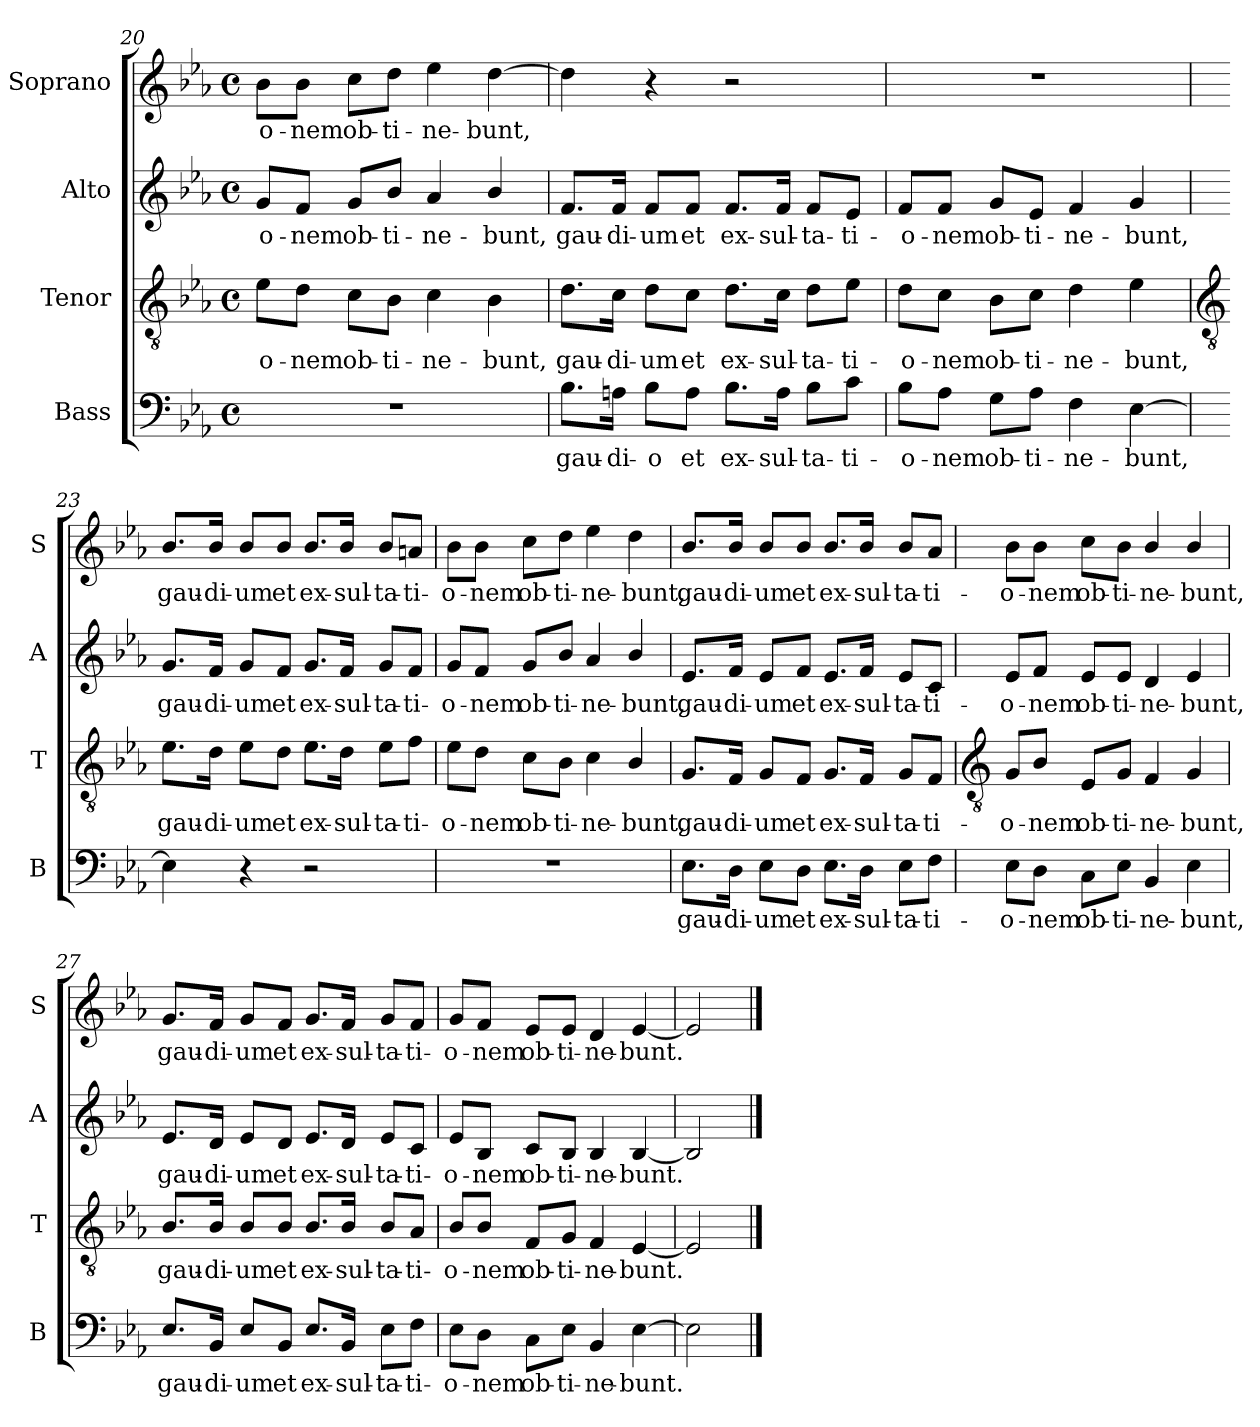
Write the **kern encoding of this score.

**kern	**text	**kern	**text	**kern	**text	**kern	**text
*part4	*part4	*part3	*part3	*part2	*part2	*part1	*part1
*staff4	*staff4	*staff3	*staff3	*staff2	*staff2	*staff1	*staff1
*I"Bass	*	*I"Tenor	*	*I"Alto	*	*I"Soprano	*
*I'B	*	*I'T	*	*I'A	*	*I'S	*
!!LO:LB:g=z
*clefF4	*	*clefGv2	*	*clefG2	*	*clefG2	*
*k[b-e-a-]	*	*k[b-e-a-]	*	*k[b-e-a-]	*	*k[b-e-a-]	*
*E-:	*	*E-:	*	*E-:	*	*E-:	*
*M4/4	*	*M4/4	*	*M4/4	*	*M4/4	*
*met(c)	*	*met(c)	*	*met(c)	*	*met(c)	*
=20	=20	=20	=20	=20	=20	=20	=20
!	!	!	!LO:LY:b	!	!LO:LY:b	!	!LO:LY:b
1r	.	8e-\L	-o-	8g/L	-o-	8b-\L	-o-
!	!	!	!LO:LY:b	!	!LO:LY:b	!	!LO:LY:b
.	.	8d\J	-nem	8f/J	-nem	8b-\J	-nem
!	!	!	!LO:LY:b	!	!LO:LY:b	!	!LO:LY:b
.	.	8c\L	ob-	8g/L	ob-	8cc\L	ob-
!	!	!	!LO:LY:b	!	!LO:LY:b	!	!LO:LY:b
.	.	8B-\J	-ti-	8b-/J	-ti-	8dd\J	-ti-
!	!	!	!LO:LY:b	!	!LO:LY:b	!	!LO:LY:b
.	.	4c	-ne-	4a-	-ne-	4ee-	-ne-
!	!	!	!LO:LY:b	!	!LO:LY:b	!	!LO:LY:b
.	.	4B-	-bunt,	4b-/	-bunt,	[4dd	-bunt,
=21	=21	=21	=21	=21	=21	=21	=21
!	!LO:LY:b	!	!LO:LY:b	!	!LO:LY:b	!	!
8.B-\L	gau-	8.d\L	gau-	8.f/L	gau-	4dd]	.
!	!LO:LY:b	!	!LO:LY:b	!	!LO:LY:b	!	!
16An\Jk	-di-	16c\Jk	-di-	16f/Jk	-di-	.	.
!	!LO:LY:b	!	!LO:LY:b	!	!LO:LY:b	!	!
8B-\L	-o	8d\L	-um	8f/L	-um	4r	.
!	!LO:LY:b	!	!LO:LY:b	!	!LO:LY:b	!	!
8A\J	et	8c\J	et	8f/J	et	.	.
!	!LO:LY:b	!	!LO:LY:b	!	!LO:LY:b	!	!
8.B-\L	ex-	8.d\L	ex-	8.f/L	ex-	2r	.
!	!LO:LY:b	!	!LO:LY:b	!	!LO:LY:b	!	!
16A\Jk	-sul-	16c\Jk	-sul-	16f/Jk	-sul-	.	.
!	!LO:LY:b	!	!LO:LY:b	!	!LO:LY:b	!	!
8B-\L	-ta-	8d\L	-ta-	8f/L	-ta-	.	.
!	!LO:LY:b	!	!LO:LY:b	!	!LO:LY:b	!	!
8c\J	-ti-	8e-\J	-ti-	8e-/J	-ti-	.	.
=22	=22	=22	=22	=22	=22	=22	=22
!	!LO:LY:b	!	!LO:LY:b	!	!LO:LY:b	!	!
8B-\L	-o-	8d\L	-o-	8f/L	-o-	1r	.
!	!LO:LY:b	!	!LO:LY:b	!	!LO:LY:b	!	!
8A-\J	-nem	8c\J	-nem	8f/J	-nem	.	.
!	!LO:LY:b	!	!LO:LY:b	!	!LO:LY:b	!	!
8G\L	ob-	8B-\L	ob-	8g/L	ob-	.	.
!	!LO:LY:b	!	!LO:LY:b	!	!LO:LY:b	!	!
8A-\J	-ti-	8c\J	-ti-	8e-/J	-ti-	.	.
!	!LO:LY:b	!	!LO:LY:b	!	!LO:LY:b	!	!
4F	-ne-	4d	-ne-	4f	-ne-	.	.
!	!LO:LY:b	!	!LO:LY:b	!	!LO:LY:b	!	!
[4E-	-bunt,	4e-	-bunt,	4g	-bunt,	.	.
!!LO:LB:g=z
=23	=23	=23	=23	=23	=23	=23	=23
*	*	*clefGv2	*	*	*	*	*
!	!	!	!LO:LY:b	!	!LO:LY:b	!	!LO:LY:b
4E-]	.	8.e-\L	gau-	8.g/L	gau-	8.b-/L	gau-
!	!	!	!LO:LY:b	!	!LO:LY:b	!	!LO:LY:b
.	.	16d\Jk	-di-	16f/Jk	-di-	16b-/Jk	-di-
!	!	!	!LO:LY:b	!	!LO:LY:b	!	!LO:LY:b
4r	.	8e-\L	-um	8g/L	-um	8b-/L	-um
!	!	!	!LO:LY:b	!	!LO:LY:b	!	!LO:LY:b
.	.	8d\J	et	8f/J	et	8b-/J	et
!	!	!	!LO:LY:b	!	!LO:LY:b	!	!LO:LY:b
2r	.	8.e-\L	ex-	8.g/L	ex-	8.b-/L	ex-
!	!	!	!LO:LY:b	!	!LO:LY:b	!	!LO:LY:b
.	.	16d\Jk	-sul-	16f/Jk	-sul-	16b-/Jk	-sul-
!	!	!	!LO:LY:b	!	!LO:LY:b	!	!LO:LY:b
.	.	8e-\L	-ta-	8g/L	-ta-	8b-/L	-ta-
!	!	!	!LO:LY:b	!	!LO:LY:b	!	!LO:LY:b
.	.	8f\J	-ti-	8f/J	-ti-	8an/J	-ti-
=24	=24	=24	=24	=24	=24	=24	=24
!	!	!	!LO:LY:b	!	!LO:LY:b	!	!LO:LY:b
1r	.	8e-\L	-o-	8g/L	-o-	8b-\L	-o-
!	!	!	!LO:LY:b	!	!LO:LY:b	!	!LO:LY:b
.	.	8d\J	-nem	8f/J	-nem	8b-\J	-nem
!	!	!	!LO:LY:b	!	!LO:LY:b	!	!LO:LY:b
.	.	8c\L	ob-	8g/L	ob-	8cc\L	ob-
!	!	!	!LO:LY:b	!	!LO:LY:b	!	!LO:LY:b
.	.	8B-\J	-ti-	8b-/J	-ti-	8dd\J	-ti-
!	!	!	!LO:LY:b	!	!LO:LY:b	!	!LO:LY:b
.	.	4c	-ne-	4a-	-ne-	4ee-	-ne-
!	!	!	!LO:LY:b	!	!LO:LY:b	!	!LO:LY:b
.	.	4B-/	-bunt,	4b-/	-bunt,	4dd	-bunt,
=25	=25	=25	=25	=25	=25	=25	=25
!	!LO:LY:b	!	!LO:LY:b	!	!LO:LY:b	!	!LO:LY:b
8.E-\L	gau-	8.G/L	gau-	8.e-/L	gau-	8.b-/L	gau-
!	!LO:LY:b	!	!LO:LY:b	!	!LO:LY:b	!	!LO:LY:b
16D\Jk	-di-	16F/Jk	-di-	16f/Jk	-di-	16b-/Jk	-di-
!	!LO:LY:b	!	!LO:LY:b	!	!LO:LY:b	!	!LO:LY:b
8E-\L	-um	8G/L	-um	8e-/L	-um	8b-/L	-um
!	!LO:LY:b	!	!LO:LY:b	!	!LO:LY:b	!	!LO:LY:b
8D\J	et	8F/J	et	8f/J	et	8b-/J	et
!	!LO:LY:b	!	!LO:LY:b	!	!LO:LY:b	!	!LO:LY:b
8.E-\L	ex-	8.G/L	ex-	8.e-/L	ex-	8.b-/L	ex-
!	!LO:LY:b	!	!LO:LY:b	!	!LO:LY:b	!	!LO:LY:b
16D\Jk	-sul-	16F/Jk	-sul-	16f/Jk	-sul-	16b-/Jk	-sul-
!	!LO:LY:b	!	!LO:LY:b	!	!LO:LY:b	!	!LO:LY:b
8E-\L	-ta-	8G/L	-ta-	8e-/L	-ta-	8b-/L	-ta-
!	!LO:LY:b	!	!LO:LY:b	!	!LO:LY:b	!	!LO:LY:b
8F\J	-ti-	8F/J	-ti-	8c/J	-ti-	8a-/J	-ti-
!!LO:LB:g=z
=26	=26	=26	=26	=26	=26	=26	=26
*	*	*clefGv2	*	*	*	*	*
!	!LO:LY:b	!	!LO:LY:b	!	!LO:LY:b	!	!LO:LY:b
8E-\L	-o-	8G/L	-o-	8e-/L	-o-	8b-\L	-o-
!	!LO:LY:b	!	!LO:LY:b	!	!LO:LY:b	!	!LO:LY:b
8D\J	-nem	8B-/J	-nem	8f/J	-nem	8b-\J	-nem
!	!LO:LY:b	!	!LO:LY:b	!	!LO:LY:b	!	!LO:LY:b
8C\L	ob-	8E-/L	ob-	8e-/L	ob-	8cc\L	ob-
!	!LO:LY:b	!	!LO:LY:b	!	!LO:LY:b	!	!LO:LY:b
8E-\J	-ti-	8G/J	-ti-	8e-/J	-ti-	8b-\J	-ti-
!	!LO:LY:b	!	!LO:LY:b	!	!LO:LY:b	!	!LO:LY:b
4BB-	-ne-	4F	-ne-	4d	-ne-	4b-/	-ne-
!	!LO:LY:b	!	!LO:LY:b	!	!LO:LY:b	!	!LO:LY:b
4E-	-bunt,	4G	-bunt,	4e-	-bunt,	4b-/	-bunt,
=27	=27	=27	=27	=27	=27	=27	=27
!	!LO:LY:b	!	!LO:LY:b	!	!LO:LY:b	!	!LO:LY:b
8.E-/L	gau-	8.B-/L	gau-	8.e-/L	gau-	8.g/L	gau-
!	!LO:LY:b	!	!LO:LY:b	!	!LO:LY:b	!	!LO:LY:b
16BB-/Jk	-di-	16B-/Jk	-di-	16d/Jk	-di-	16f/Jk	-di-
!	!LO:LY:b	!	!LO:LY:b	!	!LO:LY:b	!	!LO:LY:b
8E-/L	-um	8B-/L	-um	8e-/L	-um	8g/L	-um
!	!LO:LY:b	!	!LO:LY:b	!	!LO:LY:b	!	!LO:LY:b
8BB-/J	et	8B-/J	et	8d/J	et	8f/J	et
!	!LO:LY:b	!	!LO:LY:b	!	!LO:LY:b	!	!LO:LY:b
8.E-/L	ex-	8.B-/L	ex-	8.e-/L	ex-	8.g/L	ex-
!	!LO:LY:b	!	!LO:LY:b	!	!LO:LY:b	!	!LO:LY:b
16BB-/Jk	-sul-	16B-/Jk	-sul-	16d/Jk	-sul-	16f/Jk	-sul-
!	!LO:LY:b	!	!LO:LY:b	!	!LO:LY:b	!	!LO:LY:b
8E-\L	-ta-	8B-/L	-ta-	8e-/L	-ta-	8g/L	-ta-
!	!LO:LY:b	!	!LO:LY:b	!	!LO:LY:b	!	!LO:LY:b
8F\J	-ti-	8A-/J	-ti-	8c/J	-ti-	8f/J	-ti-
=28	=28	=28	=28	=28	=28	=28	=28
!	!LO:LY:b	!	!LO:LY:b	!	!LO:LY:b	!	!LO:LY:b
8E-\L	-o-	8B-/L	-o-	8e-/L	-o-	8g/L	-o-
!	!LO:LY:b	!	!LO:LY:b	!	!LO:LY:b	!	!LO:LY:b
8D\J	-nem	8B-/J	-nem	8B-/J	-nem	8f/J	-nem
!	!LO:LY:b	!	!LO:LY:b	!	!LO:LY:b	!	!LO:LY:b
8C\L	ob-	8F/L	ob-	8c/L	ob-	8e-/L	ob-
!	!LO:LY:b	!	!LO:LY:b	!	!LO:LY:b	!	!LO:LY:b
8E-\J	-ti-	8G/J	-ti-	8B-/J	-ti-	8e-/J	-ti-
!	!LO:LY:b	!	!LO:LY:b	!	!LO:LY:b	!	!LO:LY:b
4BB-	-ne-	4F	-ne-	4B-	-ne-	4d	-ne-
!	!LO:LY:b	!	!LO:LY:b	!	!LO:LY:b	!	!LO:LY:b
[4E-	-bunt.	[4E-	-bunt.	[4B-	-bunt.	[4e-	-bunt.
=29	=29	=29	=29	=29	=29	=29	=29
2E-]	.	2E-]	.	2B-]	.	2e-]	.
==	==	==	==	==	==	==	==
*-	*-	*-	*-	*-	*-	*-	*-
